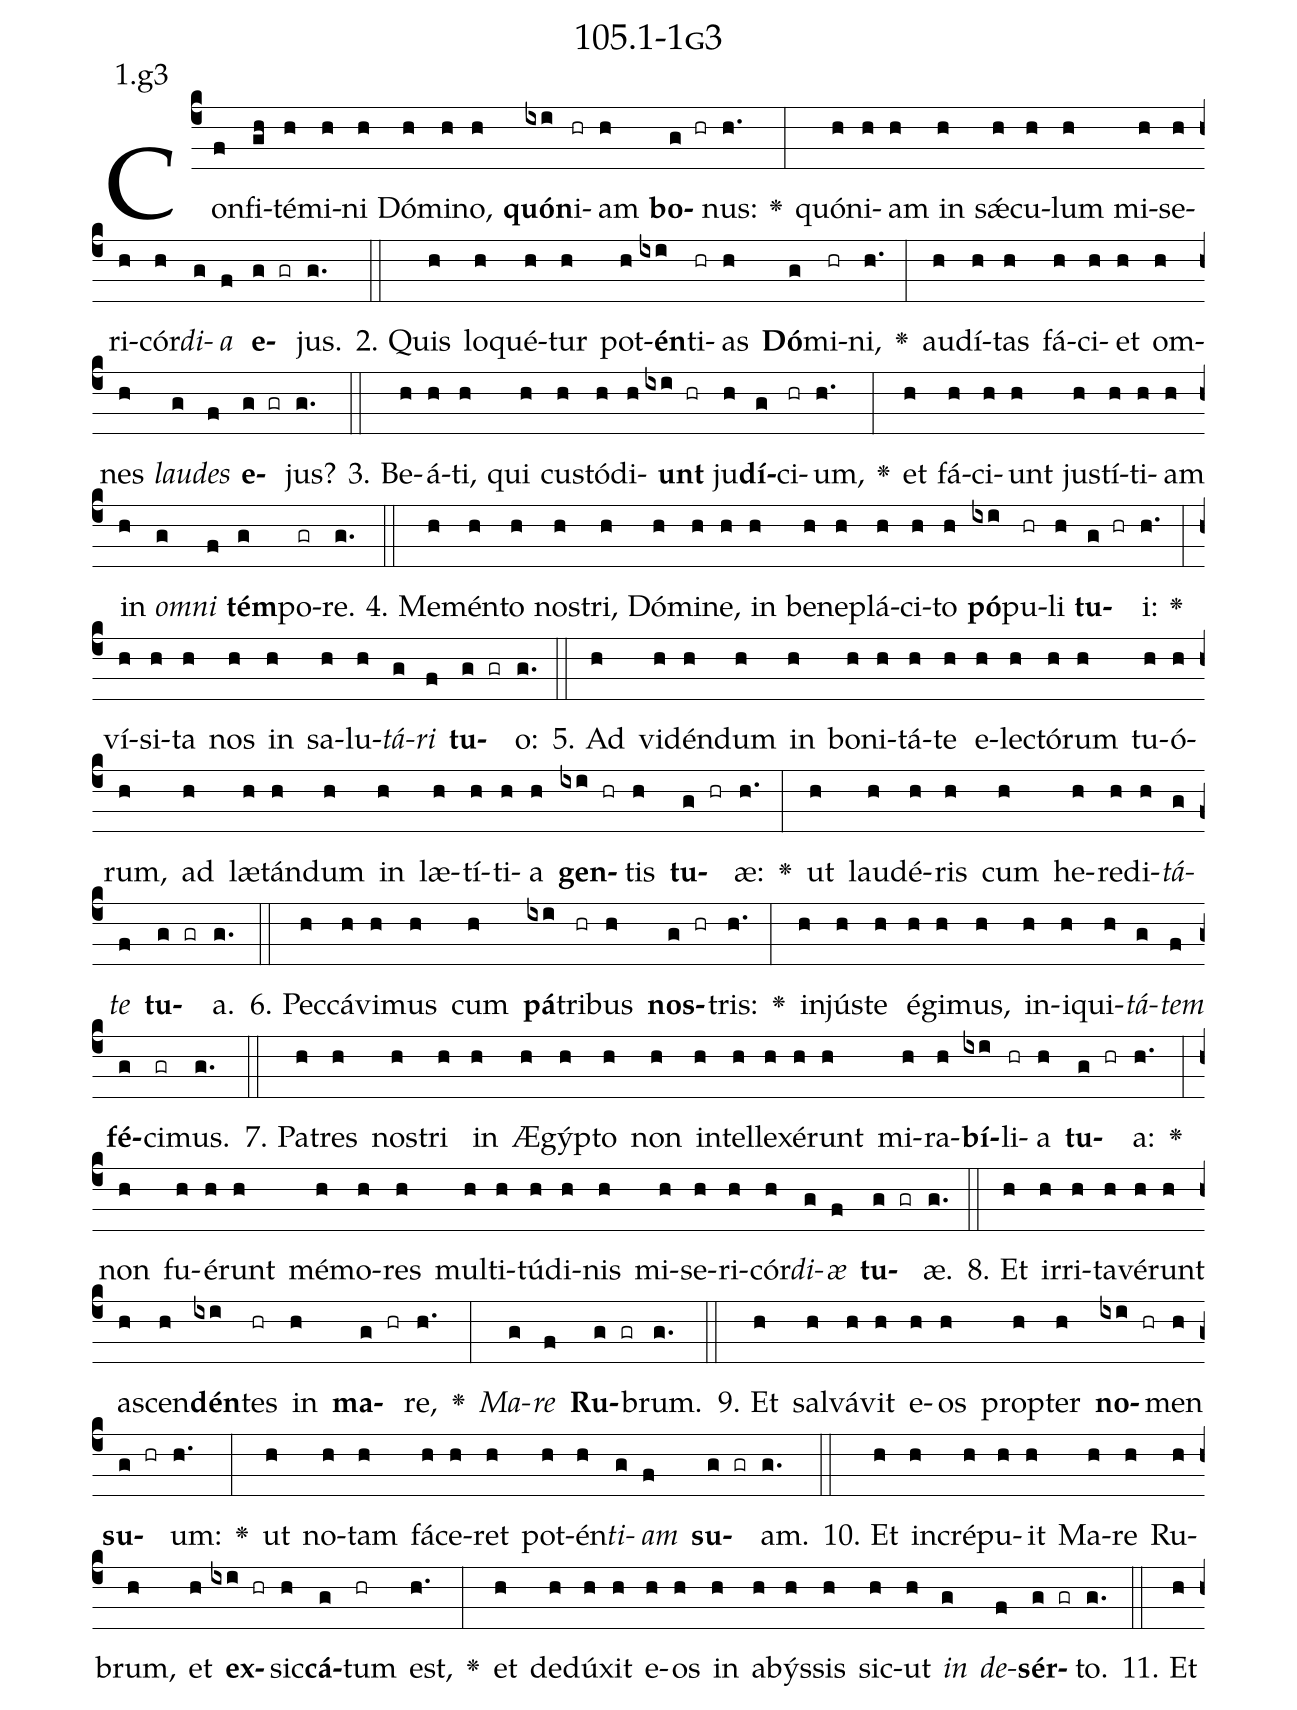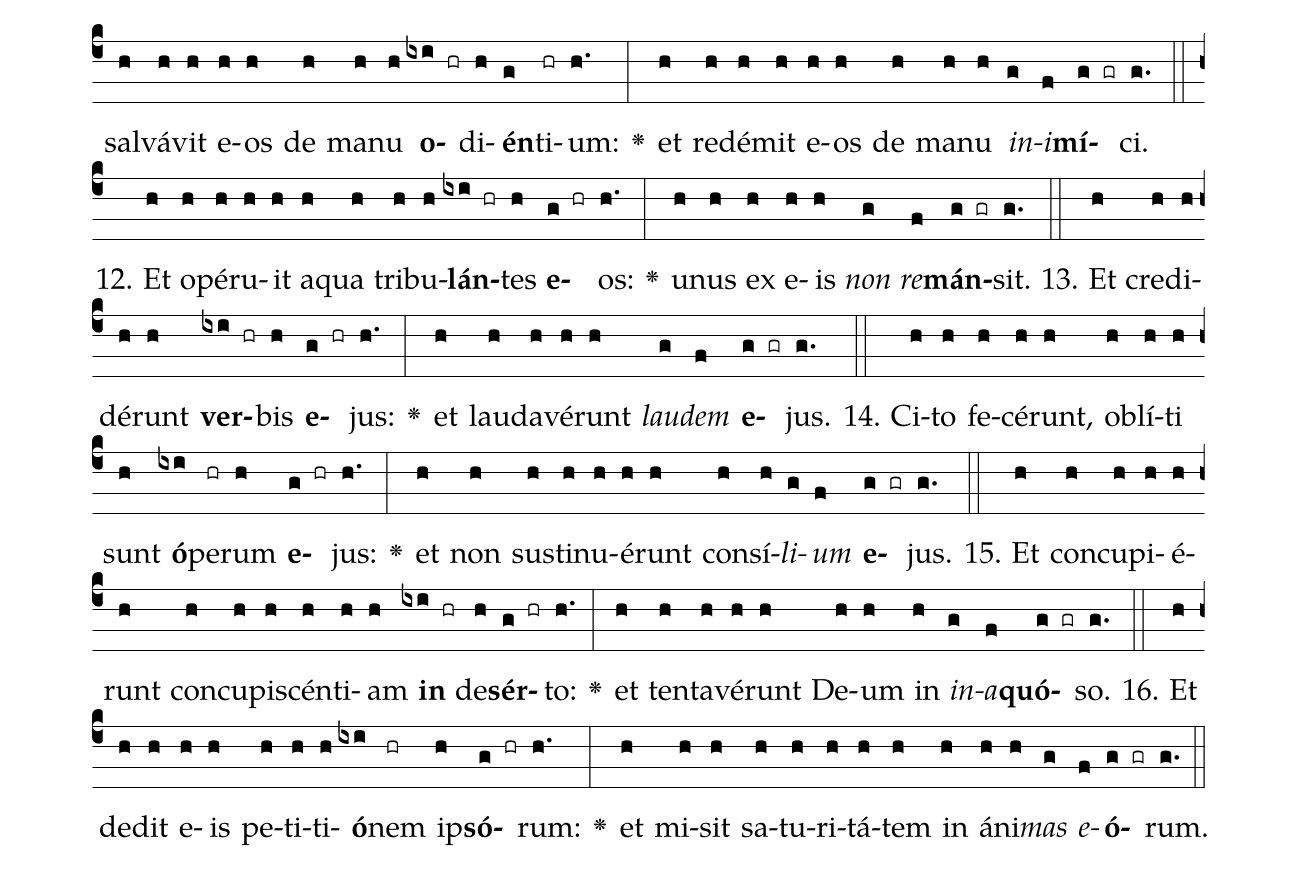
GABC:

name: 105.1-1g3;
annotation: 1.g3;
%%
(c4)Con(f)fi(gh)té(h)mi(h)ni(h) Dó(h)mi(h)no,(h) <b>quón</b>(ixi)i(hr)am(h) <b>bo</b>(g hr)nus:(h.) <v>\greheightstar</v>(:) quón(h)i(h)am(h) in(h) sǽ(h)cu(h)lum(h) mi(h)se(h)ri(h)cór(h)<i>di</i>(g)<i>a</i>(f) <b>e</b>(g gr)jus.(g.) (::)
2. Quis(h) lo(h)qué(h)tur(h) pot(h)<b>én</b>(ixi)ti(hr)as(h) <b>Dó</b>(g)mi(hr)ni,(h.) <v>\greheightstar</v>(:) au(h)dí(h)tas(h) fá(h)ci(h)et(h) om(h)nes(h) <i>lau</i>(g)<i>des</i>(f) <b>e</b>(g gr)jus?(g.) (::)
3. Be(h)á(h)ti,(h) qui(h) cus(h)tó(h)di(h)<b>unt</b>(ixi hr) ju(h)<b>dí</b>(g)ci(hr)um,(h.) <v>\greheightstar</v>(:) et(h) fá(h)ci(h)unt(h) jus(h)tí(h)ti(h)am(h) in(h) <i>om</i>(g)<i>ni</i>(f) <b>tém</b>(g)po(gr)re.(g.) (::)
4. Me(h)mén(h)to(h) nos(h)tri,(h) Dó(h)mi(h)ne,(h) in(h) be(h)ne(h)plá(h)ci(h)to(h) <b>pó</b>(ixi)pu(hr)li(h) <b>tu</b>(g hr)i:(h.) <v>\greheightstar</v>(:) ví(h)si(h)ta(h) nos(h) in(h) sa(h)lu(h)<i>tá</i>(g)<i>ri</i>(f) <b>tu</b>(g gr)o:(g.) (::)
5. Ad(h) vi(h)dén(h)dum(h) in(h) bo(h)ni(h)tá(h)te(h) e(h)lec(h)tó(h)rum(h) tu(h)ó(h)rum,(h) ad(h) læ(h)tán(h)dum(h) in(h) læ(h)tí(h)ti(h)a(h) <b>gen</b>(ixi hr)tis(h) <b>tu</b>(g hr)æ:(h.) <v>\greheightstar</v>(:) ut(h) lau(h)dé(h)ris(h) cum(h) he(h)re(h)di(h)<i>tá</i>(g)<i>te</i>(f) <b>tu</b>(g gr)a.(g.) (::)
6. Pec(h)cá(h)vi(h)mus(h) cum(h) <b>pá</b>(ixi)tri(hr)bus(h) <b>nos</b>(g hr)tris:(h.) <v>\greheightstar</v>(:) in(h)jús(h)te(h) é(h)gi(h)mus,(h) in(h)i(h)qui(h)<i>tá</i>(g)<i>tem</i>(f) <b>fé</b>(g)ci(gr)mus.(g.) (::)
7. Pa(h)tres(h) nos(h)tri(h) in(h) Æ(h)gýp(h)to(h) non(h) in(h)tel(h)le(h)xé(h)runt(h) mi(h)ra(h)<b>bí</b>(ixi)li(hr)a(h) <b>tu</b>(g hr)a:(h.) <v>\greheightstar</v>(:) non(h) fu(h)é(h)runt(h) mé(h)mo(h)res(h) mul(h)ti(h)tú(h)di(h)nis(h) mi(h)se(h)ri(h)cór(h)<i>di</i>(g)<i>æ</i>(f) <b>tu</b>(g gr)æ.(g.) (::)
8. Et(h) ir(h)ri(h)ta(h)vé(h)runt(h) a(h)scen(h)<b>dén</b>(ixi)tes(hr) in(h) <b>ma</b>(g hr)re,(h.) <v>\greheightstar</v>(:) <i>Ma</i>(g)<i>re</i>(f) <b>Ru</b>(g gr)brum.(g.) (::)
9. Et(h) sal(h)vá(h)vit(h) e(h)os(h) prop(h)ter(h) <b>no</b>(ixi hr)men(h) <b>su</b>(g hr)um:(h.) <v>\greheightstar</v>(:) ut(h) no(h)tam(h) fá(h)ce(h)ret(h) pot(h)én(h)<i>ti</i>(g)<i>am</i>(f) <b>su</b>(g gr)am.(g.) (::)
10. Et(h) in(h)cré(h)pu(h)it(h) Ma(h)re(h) Ru(h)brum,(h) et(h) <b>ex</b>(ixi hr)sic(h)<b>cá</b>(g)tum(hr) est,(h.) <v>\greheightstar</v>(:) et(h) de(h)dú(h)xit(h) e(h)os(h) in(h) a(h)býs(h)sis(h) sic(h)ut(h) <i>in</i>(g) <i>de</i>(f)<b>sér</b>(g gr)to.(g.) (::)
11. Et(h) sal(h)vá(h)vit(h) e(h)os(h) de(h) ma(h)nu(h) <b>o</b>(ixi hr)di(h)<b>én</b>(g)ti(hr)um:(h.) <v>\greheightstar</v>(:) et(h) red(h)é(h)mit(h) e(h)os(h) de(h) ma(h)nu(h) <i>in</i>(g)<i>i</i>(f)<b>mí</b>(g gr)ci.(g.) (::)
12. Et(h) o(h)pé(h)ru(h)it(h) a(h)qua(h) tri(h)bu(h)<b>lán</b>(ixi hr)tes(h) <b>e</b>(g hr)os:(h.) <v>\greheightstar</v>(:) u(h)nus(h) ex(h) e(h)is(h) <i>non</i>(g) <i>re</i>(f)<b>mán</b>(g gr)sit.(g.) (::)
13. Et(h) cre(h)di(h)dé(h)runt(h) <b>ver</b>(ixi hr)bis(h) <b>e</b>(g hr)jus:(h.) <v>\greheightstar</v>(:) et(h) lau(h)da(h)vé(h)runt(h) <i>lau</i>(g)<i>dem</i>(f) <b>e</b>(g gr)jus.(g.) (::)
14. Ci(h)to(h) fe(h)cé(h)runt,(h) ob(h)lí(h)ti(h) sunt(h) <b>ó</b>(ixi)pe(hr)rum(h) <b>e</b>(g hr)jus:(h.) <v>\greheightstar</v>(:) et(h) non(h) sus(h)ti(h)nu(h)é(h)runt(h) con(h)sí(h)<i>li</i>(g)<i>um</i>(f) <b>e</b>(g gr)jus.(g.) (::)
15. Et(h) con(h)cu(h)pi(h)é(h)runt(h) con(h)cu(h)pi(h)scén(h)ti(h)am(h) <b>in</b>(ixi hr) de(h)<b>sér</b>(g hr)to:(h.) <v>\greheightstar</v>(:) et(h) ten(h)ta(h)vé(h)runt(h) De(h)um(h) in(h) <i>in</i>(g)<i>a</i>(f)<b>quó</b>(g gr)so.(g.) (::)
16. Et(h) de(h)dit(h) e(h)is(h) pe(h)ti(h)ti(h)<b>ó</b>(ixi)nem(hr) ip(h)<b>só</b>(g hr)rum:(h.) <v>\greheightstar</v>(:) et(h) mi(h)sit(h) sa(h)tu(h)ri(h)tá(h)tem(h) in(h) á(h)ni(h)<i>mas</i>(g) <i>e</i>(f)<b>ó</b>(g gr)rum.(g.) (::)
